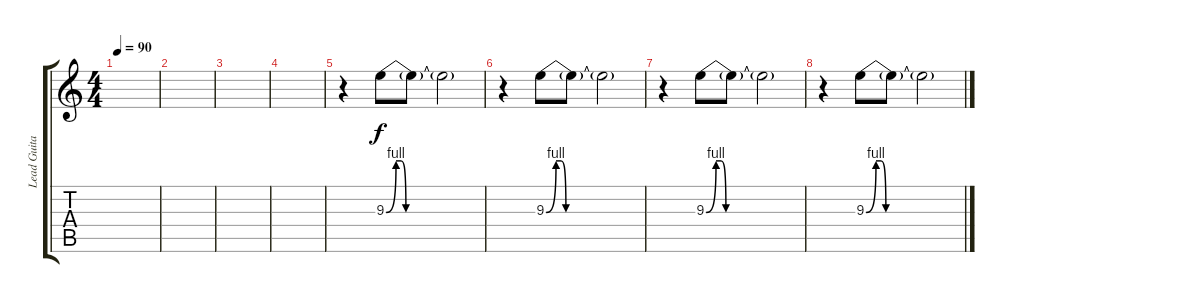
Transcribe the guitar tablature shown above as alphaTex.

\track ("Lead Guitar 2" "Lead Guita") {instrument overdrivenguitar}
\staff {score tabs}
\tuning (E4 B3 G3 D3 A2 E2) {hide}
\ts (4 4)
\tempo 90
\clef g2
\ks c
|
|
|
|
r.4 9.3{be (custom 0 0 6 4 9 4 12 0 45 0 60 0)}.8 9.3{t}.8 9.3{t}.2 |
r.4 9.3{be (custom 0 0 6 4 9 4 12 0 45 0 60 0)}.8 9.3{t}.8 9.3{t}.2 |
r.4 9.3{be (custom 0 0 6 4 9 4 12 0 45 0 60 0)}.8 9.3{t}.8 9.3{t}.2 |
r.4 9.3{be (custom 0 0 6 4 9 4 12 0 45 0 60 0)}.8 9.3{t}.8 9.3{t}.2
